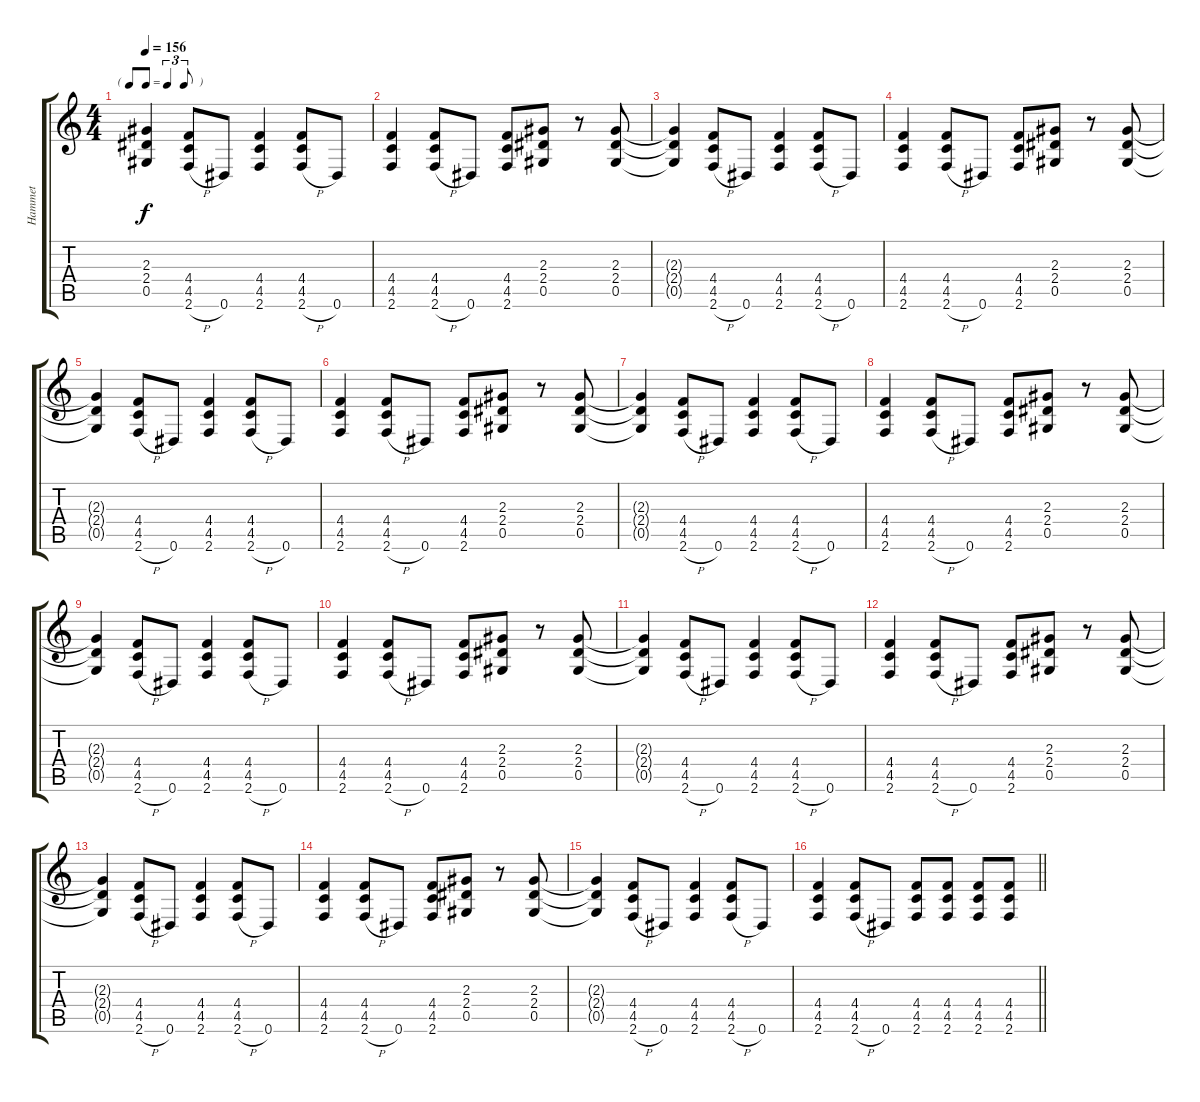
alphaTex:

\track ("Hammet" "Hammet") {instrument distortionguitar}
\staff {score tabs}
\tuning (Eb4 Bb3 Gb3 Db3 Ab2 Eb2) {hide}
\ts (4 4)
\tf triplet8th
\tempo 156
\clef g2
\ks c
(2.3{t} 2.4{t} 0.5{t}).4{dy f} (4.4 4.5 2.6{h}).8 0.6.8 (4.4 4.5 2.6).4 (4.4 4.5 2.6{h}).8 0.6.8 |
(4.4 4.5 2.6).4 (4.4 4.5 2.6{h}).8 0.6.8 (4.4 4.5 2.6).8 (2.3 2.4 0.5).8 r.8 (2.3 2.4 0.5).8 |
(2.3{t} 2.4{t} 0.5{t}).4 (4.4 4.5 2.6{h}).8 0.6.8 (4.4 4.5 2.6).4 (4.4 4.5 2.6{h}).8 0.6.8 |
(4.4 4.5 2.6).4 (4.4 4.5 2.6{h}).8 0.6.8 (4.4 4.5 2.6).8 (2.3 2.4 0.5).8 r.8 (2.3 2.4 0.5).8 |
(2.3{t} 2.4{t} 0.5{t}).4 (4.4 4.5 2.6{h}).8 0.6.8 (4.4 4.5 2.6).4 (4.4 4.5 2.6{h}).8 0.6.8 |
(4.4 4.5 2.6).4 (4.4 4.5 2.6{h}).8 0.6.8 (4.4 4.5 2.6).8 (2.3 2.4 0.5).8 r.8 (2.3 2.4 0.5).8 |
(2.3{t} 2.4{t} 0.5{t}).4 (4.4 4.5 2.6{h}).8 0.6.8 (4.4 4.5 2.6).4 (4.4 4.5 2.6{h}).8 0.6.8 |
(4.4 4.5 2.6).4 (4.4 4.5 2.6{h}).8 0.6.8 (4.4 4.5 2.6).8 (2.3 2.4 0.5).8 r.8 (2.3 2.4 0.5).8 |
(2.3{t} 2.4{t} 0.5{t}).4 (4.4 4.5 2.6{h}).8 0.6.8 (4.4 4.5 2.6).4 (4.4 4.5 2.6{h}).8 0.6.8 |
(4.4 4.5 2.6).4 (4.4 4.5 2.6{h}).8 0.6.8 (4.4 4.5 2.6).8 (2.3 2.4 0.5).8 r.8 (2.3 2.4 0.5).8 |
(2.3{t} 2.4{t} 0.5{t}).4 (4.4 4.5 2.6{h}).8 0.6.8 (4.4 4.5 2.6).4 (4.4 4.5 2.6{h}).8 0.6.8 |
(4.4 4.5 2.6).4 (4.4 4.5 2.6{h}).8 0.6.8 (4.4 4.5 2.6).8 (2.3 2.4 0.5).8 r.8 (2.3 2.4 0.5).8 |
(2.3{t} 2.4{t} 0.5{t}).4 (4.4 4.5 2.6{h}).8 0.6.8 (4.4 4.5 2.6).4 (4.4 4.5 2.6{h}).8 0.6.8 |
(4.4 4.5 2.6).4 (4.4 4.5 2.6{h}).8 0.6.8 (4.4 4.5 2.6).8 (2.3 2.4 0.5).8 r.8 (2.3 2.4 0.5).8 |
(2.3{t} 2.4{t} 0.5{t}).4 (4.4 4.5 2.6{h}).8 0.6.8 (4.4 4.5 2.6).4 (4.4 4.5 2.6{h}).8 0.6.8 |
\barLineRight lightlight
(4.4 4.5 2.6).4 (4.4 4.5 2.6{h}).8 0.6.8 (4.4 4.5 2.6).8 (4.4 4.5 2.6).8 (4.4 4.5 2.6).8 (4.4 4.5 2.6).8
